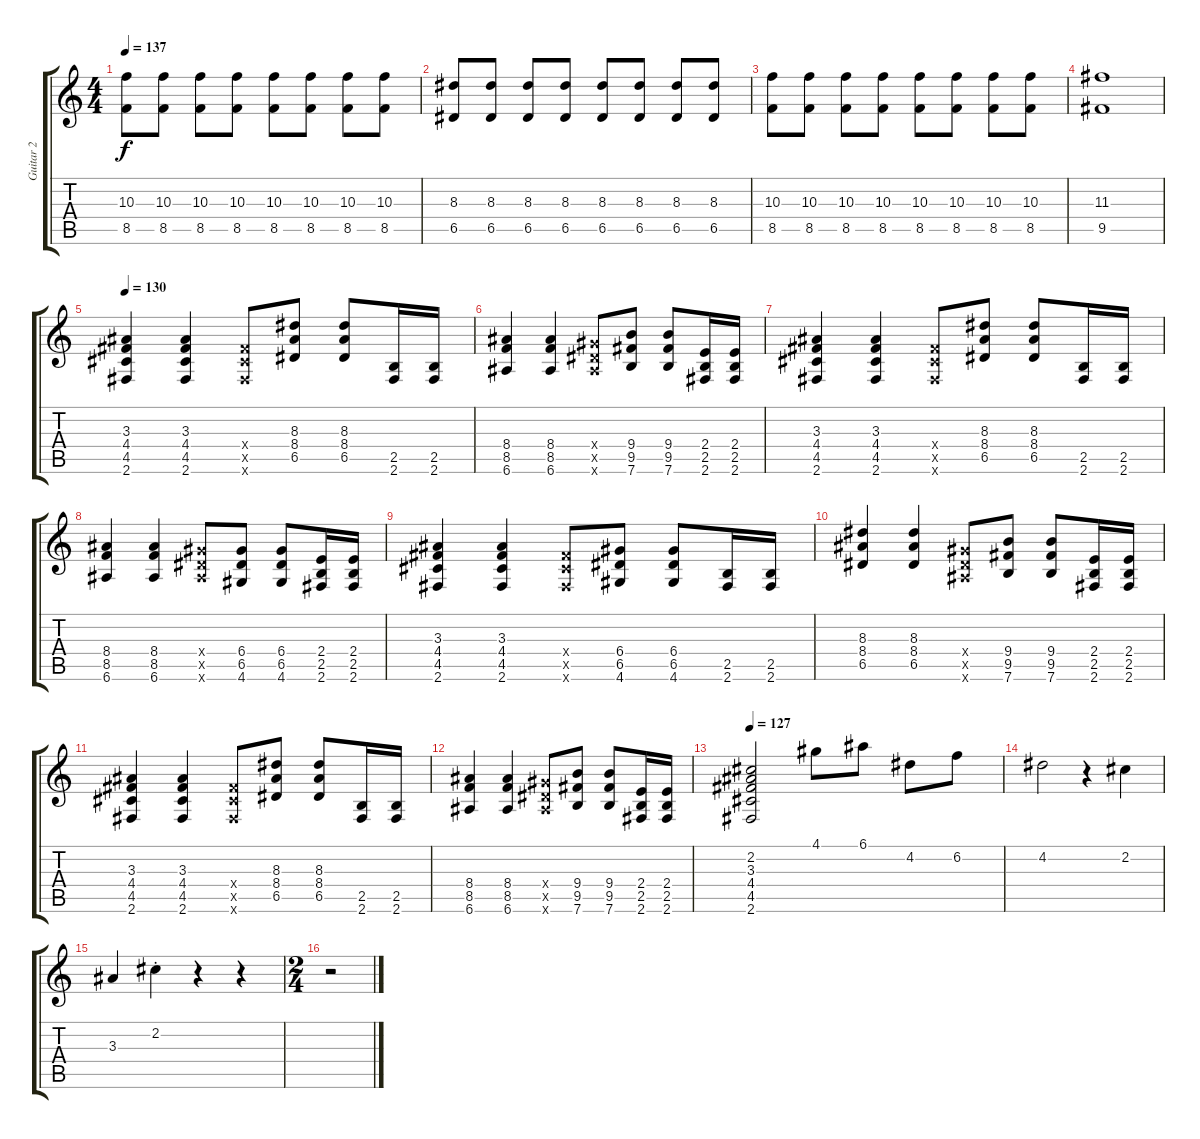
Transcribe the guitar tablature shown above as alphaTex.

\track ("Guitar 2" "Guitar 2") {instrument distortionguitar}
\staff {score tabs}
\tuning (E4 B3 G3 D3 A2 E2) {hide}
\ts (4 4)
\tempo 137
\clef g2
\ks c
(10.3 8.5).8{dy f} (10.3 8.5).8 (10.3 8.5).8 (10.3 8.5).8 (10.3 8.5).8 (10.3 8.5).8 (10.3 8.5).8 (10.3 8.5).8 |
(8.3 6.5).8 (8.3 6.5).8 (8.3 6.5).8 (8.3 6.5).8 (8.3 6.5).8 (8.3 6.5).8 (8.3 6.5).8 (8.3 6.5).8 |
(10.3 8.5).8 (10.3 8.5).8 (10.3 8.5).8 (10.3 8.5).8 (10.3 8.5).8 (10.3 8.5).8 (10.3 8.5).8 (10.3 8.5).8 |
(11.3 9.5).1 |
\tempo 130
(3.3 4.4 4.5 2.6).4 (3.3 4.4 4.5 2.6).4 (4.4{x} 4.5{x} 2.6{x}).8 (8.3 8.4 6.5).8 (8.3 8.4 6.5).8 (2.5 2.6).16 (2.5 2.6).16 |
(8.4 8.5 6.6).4 (8.4 8.5 6.6).4 (6.4{x} 6.5{x} 6.6{x}).8 (9.4 9.5 7.6).8 (9.4 9.5 7.6).8 (2.4 2.5 2.6).16 (2.4 2.5 2.6).16 |
(3.3 4.4 4.5 2.6).4 (3.3 4.4 4.5 2.6).4 (4.4{x} 4.5{x} 2.6{x}).8 (8.3 8.4 6.5).8 (8.3 8.4 6.5).8 (2.5 2.6).16 (2.5 2.6).16 |
(8.4 8.5 6.6).4 (8.4 8.5 6.6).4 (6.4{x} 6.5{x} 6.6{x}).8 (6.4 6.5 4.6).8 (6.4 6.5 4.6).8 (2.4 2.5 2.6).16 (2.4 2.5 2.6).16 |
(3.3 4.4 4.5 2.6).4 (3.3 4.4 4.5 2.6).4 (4.4{x} 4.5{x} 2.6{x}).8 (6.4 6.5 4.6).8 (6.4 6.5 4.6).8 (2.5 2.6).16 (2.5 2.6).16 |
(8.3 8.4 6.5).4 (8.3 8.4 6.5).4 (6.4{x} 6.5{x} 6.6{x}).8 (9.4 9.5 7.6).8 (9.4 9.5 7.6).8 (2.4 2.5 2.6).16 (2.4 2.5 2.6).16 |
(3.3 4.4 4.5 2.6).4 (3.3 4.4 4.5 2.6).4 (4.4{x} 4.5{x} 2.6{x}).8 (8.3 8.4 6.5).8 (8.3 8.4 6.5).8 (2.5 2.6).16 (2.5 2.6).16 |
(8.4 8.5 6.6).4 (8.4 8.5 6.6).4 (6.4{x} 6.5{x} 6.6{x}).8 (9.4 9.5 7.6).8 (9.4 9.5 7.6).8 (2.4 2.5 2.6).16 (2.4 2.5 2.6).16 |
\tempo 127
(2.2 3.3 4.4 4.5 2.6).2 4.1.8 6.1.8 4.2.8 6.2.8 |
4.2.2 r.4 2.2.4 |
3.3.4 2.2{st}.4 r.4 r.4 |
\ts (2 4)
r.2
